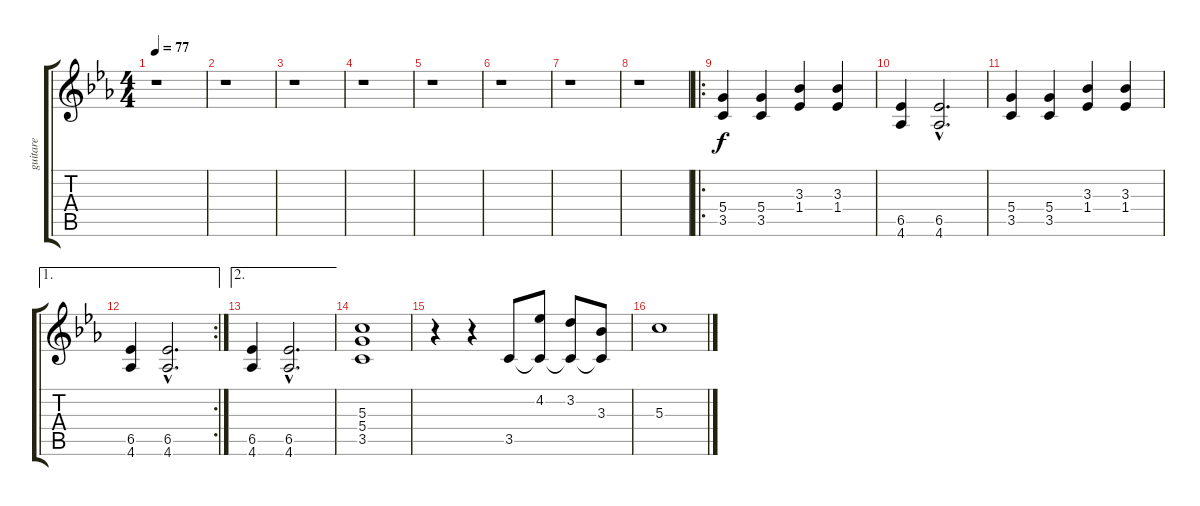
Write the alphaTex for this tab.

\track ("guitare" "guitare") {instrument distortionguitar}
\staff {score tabs}
\tuning (E4 B3 G3 D3 A2 E2) {hide}
\ts (4 4)
\tempo 77
\clef g2
\ks cminor
r.1{dy f instrument distortionguitar} |
r.1 |
r.1 |
r.1 |
r.1 |
r.1 |
r.1 |
r.1 |
\ro
(5.4 3.5).4 (5.4 3.5).4 (3.3 1.4).4 (3.3 1.4).4 |
(6.5 4.6).4 (6.5{hac} 4.6{hac}).2{d} |
(5.4 3.5).4 (5.4 3.5).4 (3.3 1.4).4 (3.3 1.4).4 |
\ae 1
\rc 2
(6.5 4.6).4 (6.5{hac} 4.6{hac}).2{d} |
\ae 2
(6.5 4.6).4 (6.5{hac} 4.6{hac}).2{d} |
(5.3 5.4 3.5).1{volume 10} |
r.4 r.4 3.5.8 (4.2 3.5{t}).8 (3.2 3.5{t}).8 (3.3 3.5{t}).8 |
5.3.1
